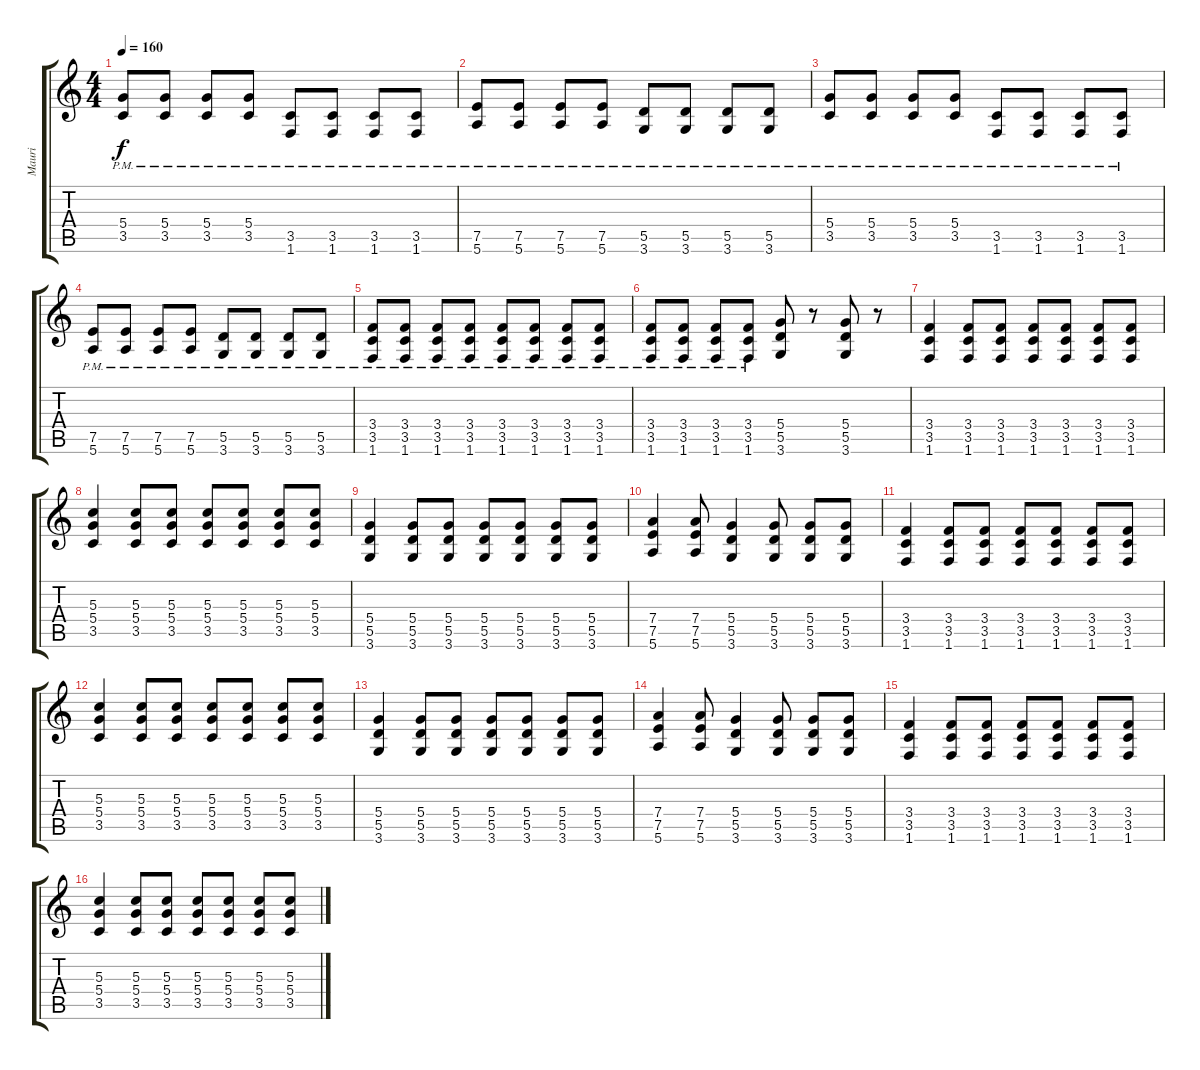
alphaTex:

\track ("Mauri" "Mauri") {instrument overdrivenguitar}
\staff {score tabs}
\tuning (E4 B3 G3 D3 A2 E2) {hide}
\ts (4 4)
\tempo 160
\clef g2
\ks c
(5.4{pm} 3.5{pm}).8{dy f} (5.4{pm} 3.5{pm}).8 (5.4{pm} 3.5{pm}).8 (5.4{pm} 3.5{pm}).8 (3.5{pm} 1.6{pm}).8 (3.5{pm} 1.6{pm}).8 (3.5{pm} 1.6{pm}).8 (3.5{pm} 1.6{pm}).8 |
(7.5{pm} 5.6{pm}).8 (7.5{pm} 5.6{pm}).8 (7.5{pm} 5.6{pm}).8 (7.5{pm} 5.6{pm}).8 (5.5{pm} 3.6{pm}).8 (5.5{pm} 3.6{pm}).8 (5.5{pm} 3.6{pm}).8 (5.5{pm} 3.6).8 |
(5.4{pm} 3.5{pm}).8 (5.4{pm} 3.5{pm}).8 (5.4{pm} 3.5{pm}).8 (5.4{pm} 3.5{pm}).8 (3.5{pm} 1.6{pm}).8 (3.5{pm} 1.6{pm}).8 (3.5{pm} 1.6{pm}).8 (3.5{pm} 1.6{pm}).8 |
(7.5{pm} 5.6{pm}).8 (7.5{pm} 5.6{pm}).8 (7.5{pm} 5.6{pm}).8 (7.5{pm} 5.6{pm}).8 (5.5{pm} 3.6{pm}).8 (5.5{pm} 3.6{pm}).8 (5.5{pm} 3.6{pm}).8 (5.5{pm} 3.6).8 |
(3.4{pm} 3.5{pm} 1.6{pm}).8 (3.4{pm} 3.5{pm} 1.6{pm}).8 (3.4{pm} 3.5{pm} 1.6{pm}).8 (3.4{pm} 3.5{pm} 1.6{pm}).8 (3.4{pm} 3.5{pm} 1.6{pm}).8 (3.4{pm} 3.5{pm} 1.6{pm}).8 (3.4{pm} 3.5{pm} 1.6{pm}).8 (3.4{pm} 3.5{pm} 1.6{pm}).8 |
(3.4{pm} 3.5{pm} 1.6{pm}).8 (3.4{pm} 3.5{pm} 1.6{pm}).8 (3.4{pm} 3.5{pm} 1.6{pm}).8 (3.4{pm} 3.5{pm} 1.6{pm}).8 (5.4 5.5 3.6).8 r.8 (5.4 5.5 3.6).8 r.8 |
(3.4 3.5 1.6).4 (3.4 3.5 1.6).8 (3.4 3.5 1.6).8 (3.4 3.5 1.6).8 (3.4 3.5 1.6).8 (3.4 3.5 1.6).8 (3.4 3.5 1.6).8 |
(5.3 5.4 3.5).4 (5.3 5.4 3.5).8 (5.3 5.4 3.5).8 (5.3 5.4 3.5).8 (5.3 5.4 3.5).8 (5.3 5.4 3.5).8 (5.3 5.4 3.5).8 |
(5.4 5.5 3.6).4 (5.4 5.5 3.6).8 (5.4 5.5 3.6).8 (5.4 5.5 3.6).8 (5.4 5.5 3.6).8 (5.4 5.5 3.6).8 (5.4 5.5 3.6).8 |
(7.4 7.5 5.6).4 (7.4 7.5 5.6).8 (5.4 5.5 3.6).4 (5.4 5.5 3.6).8 (5.4 5.5 3.6).8 (5.4 5.5 3.6).8 |
(3.4 3.5 1.6).4 (3.4 3.5 1.6).8 (3.4 3.5 1.6).8 (3.4 3.5 1.6).8 (3.4 3.5 1.6).8 (3.4 3.5 1.6).8 (3.4 3.5 1.6).8 |
(5.3 5.4 3.5).4 (5.3 5.4 3.5).8 (5.3 5.4 3.5).8 (5.3 5.4 3.5).8 (5.3 5.4 3.5).8 (5.3 5.4 3.5).8 (5.3 5.4 3.5).8 |
(5.4 5.5 3.6).4 (5.4 5.5 3.6).8 (5.4 5.5 3.6).8 (5.4 5.5 3.6).8 (5.4 5.5 3.6).8 (5.4 5.5 3.6).8 (5.4 5.5 3.6).8 |
(7.4 7.5 5.6).4 (7.4 7.5 5.6).8 (5.4 5.5 3.6).4 (5.4 5.5 3.6).8 (5.4 5.5 3.6).8 (5.4 5.5 3.6).8 |
(3.4 3.5 1.6).4 (3.4 3.5 1.6).8 (3.4 3.5 1.6).8 (3.4 3.5 1.6).8 (3.4 3.5 1.6).8 (3.4 3.5 1.6).8 (3.4 3.5 1.6).8 |
(5.3 5.4 3.5).4 (5.3 5.4 3.5).8 (5.3 5.4 3.5).8 (5.3 5.4 3.5).8 (5.3 5.4 3.5).8 (5.3 5.4 3.5).8 (5.3 5.4 3.5).8
